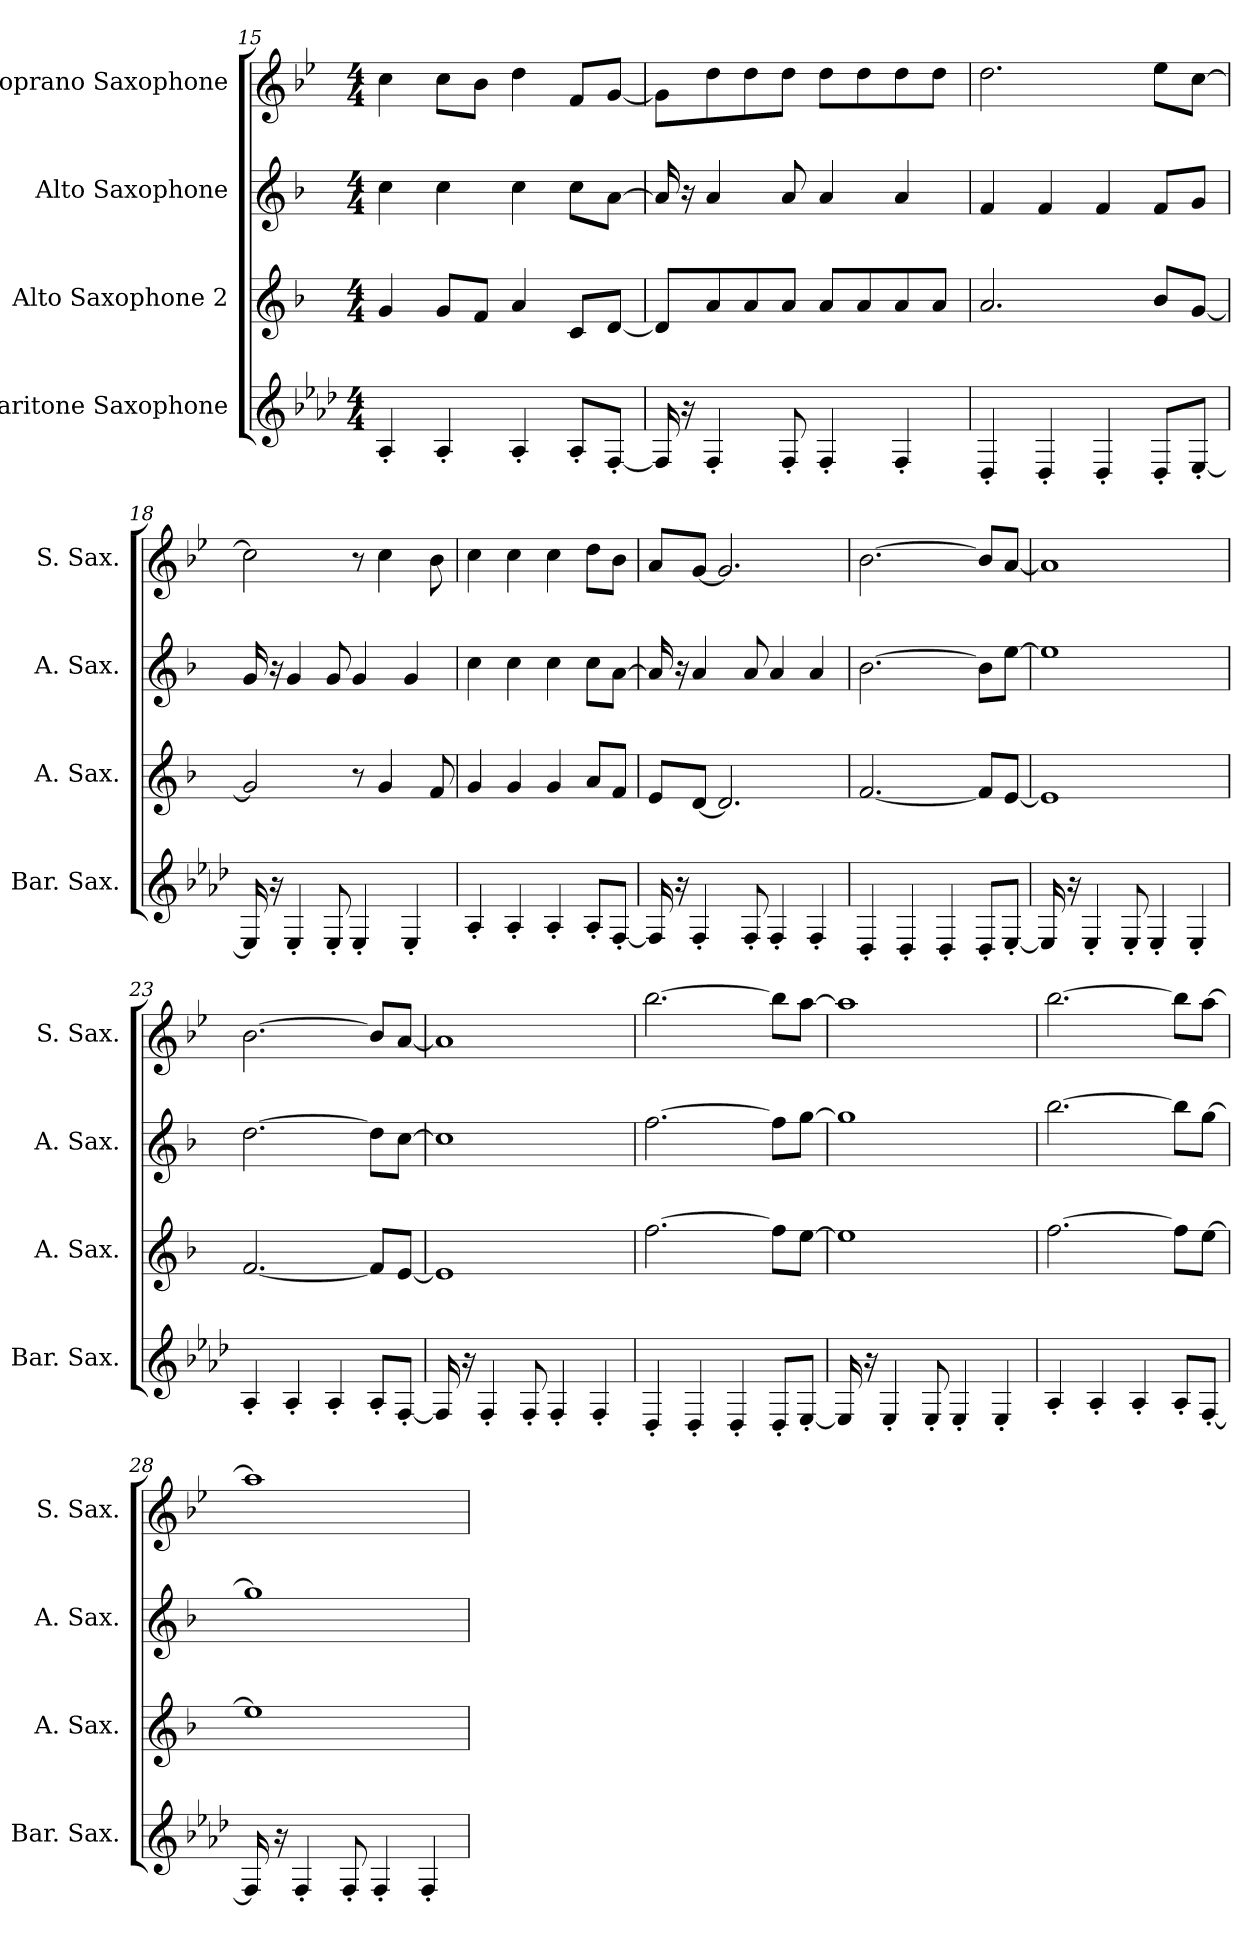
**kern	**kern	**kern	**kern
*part4	*part3	*part2	*part1
*staff4	*staff3	*staff2	*staff1
*I"Baritone Saxophone	*I"Alto Saxophone 2	*I"Alto Saxophone	*I"Soprano Saxophone
*I'Bar. Sax.	*I'A. Sax.	*I'A. Sax.	*I'S. Sax.
!!LO:LB:g=z
*clefG2	*clefG2	*clefG2	*clefG2
*ITrd12c21	*ITrd5c9	*ITrd5c9	*ITrd1c2
*k[b-e-a-d-]	*k[b-e-a-d-]	*k[b-e-a-d-]	*k[b-e-a-d-]
*M4/4	*M4/4	*M4/4	*M4/4
=15	=15	=15	=15
4AA-'/	4B-/	4e-\	4b-\
4AA-'/	8B-/L	4e-\	8b-\L
.	8A-/J	.	8a-\J
4AA-'/	4c/	4e-\	4cc\
8AA-'/L	8E-/L	8e-\L	8e-/L
[8FF'/J	[8F/J	[8c\J	[8f/J
=16	=16	=16	=16
16FF/]	8F/L]	16c/]	8f\L]
16r	.	16r	.
4FF'/	8c/	4c/	8cc\
.	8c/	.	8cc\
8FF'/	8c/J	8c/	8cc\J
4FF'/	8c/L	4c/	8cc\L
.	8c/	.	8cc\
4FF'/	8c/	4c/	8cc\
.	8c/J	.	8cc\J
=17	=17	=17	=17
4DD-'/	2.c/	4A-/	2.cc\
4DD-'/	.	4A-/	.
4DD-'/	.	4A-/	.
8DD-'/L	8d-/L	8A-/L	8dd-\L
[8EE-'/J	[8B-/J	8B-/J	[8b-\J
=18	=18	=18	=18
16EE-/]	2B-/]	16B-/	2b-\]
16r	.	16r	.
4EE-'/	.	4B-/	.
8EE-'/	.	8B-/	.
4EE-'/	8r	4B-/	8r
.	4B-/	.	4b-\
4EE-'/	.	4B-/	.
.	8A-/	.	8a-\
=19	=19	=19	=19
4AA-'/	4B-/	4e-\	4b-\
4AA-'/	4B-/	4e-\	4b-\
4AA-'/	4B-/	4e-\	4b-\
8AA-'/L	8c/L	8e-\L	8cc\L
[8FF'/J	8A-/J	[8c\J	8a-\J
!!LO:LB:g=z
=20	=20	=20	=20
16FF/]	8G/L	16c/]	8g/L
16r	.	16r	.
4FF'/	[8F/J	4c/	[8f/J
.	2.F/]	.	2.f/]
8FF'/	.	8c/	.
4FF'/	.	4c/	.
4FF'/	.	4c/	.
=21	=21	=21	=21
4DD-'/	[2.A-/	[2.d-\	[2.a-\
4DD-'/	.	.	.
4DD-'/	.	.	.
8DD-'/L	8A-/L]	8d-\L]	8a-/L]
[8EE-'/J	[8G/J	[8g\J	[8g/J
=22	=22	=22	=22
16EE-/]	1G]	1g]	1g]
16r	.	.	.
4EE-'/	.	.	.
8EE-'/	.	.	.
4EE-'/	.	.	.
4EE-'/	.	.	.
=23	=23	=23	=23
4AA-'/	[2.A-/	[2.f\	[2.a-\
4AA-'/	.	.	.
4AA-'/	.	.	.
8AA-'/L	8A-/L]	8f\L]	8a-/L]
[8FF'/J	[8G/J	[8e-\J	[8g/J
=24	=24	=24	=24
16FF/]	1G]	1e-]	1g]
16r	.	.	.
4FF'/	.	.	.
8FF'/	.	.	.
4FF'/	.	.	.
4FF'/	.	.	.
!!LO:PB:g=z
=25	=25	=25	=25
4DD-'/	[2.a-\	[2.a-\	[2.aa-\
4DD-'/	.	.	.
4DD-'/	.	.	.
8DD-'/L	8a-\L]	8a-\L]	8aa-\L]
[8EE-'/J	[8g\J	[8b-\J	[8gg\J
=26	=26	=26	=26
16EE-/]	1g]	1b-]	1gg]
16r	.	.	.
4EE-'/	.	.	.
8EE-'/	.	.	.
4EE-'/	.	.	.
4EE-'/	.	.	.
=27	=27	=27	=27
4AA-'/	[2.a-\	[2.dd-\	[2.aa-\
4AA-'/	.	.	.
4AA-'/	.	.	.
8AA-'/L	8a-\L]	8dd-\L]	8aa-\L]
[8FF'/J	[8g\J	[8b-\J	[8gg\J
=28	=28	=28	=28
16FF/]	1g]	1b-]	1gg]
16r	.	.	.
4FF'/	.	.	.
8FF'/	.	.	.
4FF'/	.	.	.
4FF'/	.	.	.
=	=	=	=
*-	*-	*-	*-
